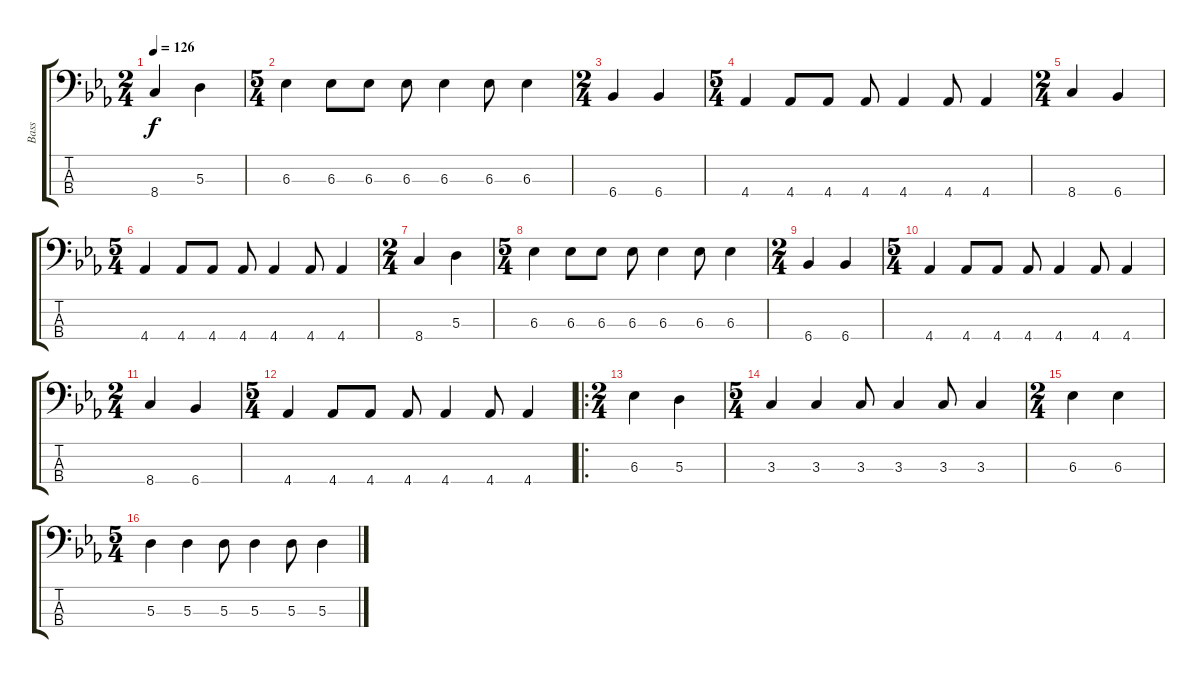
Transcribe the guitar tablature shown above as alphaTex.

\track ("Bass" "Bass") {instrument electricbassfinger}
\staff {score tabs}
\tuning (G2 D2 A1 E1) {hide}
\ts (2 4)
\tempo 126
\clef f4
\ks eb
8.4.4{dy f} 5.3.4 |
\ts (5 4)
6.3.4 6.3.8 6.3.8 6.3.8 6.3.4 6.3.8 6.3.4 |
\ts (2 4)
6.4.4 6.4.4 |
\ts (5 4)
4.4.4 4.4.8 4.4.8 4.4.8 4.4.4 4.4.8 4.4.4 |
\ts (2 4)
8.4.4 6.4.4 |
\ts (5 4)
4.4.4 4.4.8 4.4.8 4.4.8 4.4.4 4.4.8 4.4.4 |
\ts (2 4)
8.4.4 5.3.4 |
\ts (5 4)
6.3.4 6.3.8 6.3.8 6.3.8 6.3.4 6.3.8 6.3.4 |
\ts (2 4)
6.4.4 6.4.4 |
\ts (5 4)
4.4.4 4.4.8 4.4.8 4.4.8 4.4.4 4.4.8 4.4.4 |
\ts (2 4)
8.4.4 6.4.4 |
\ts (5 4)
4.4.4 4.4.8 4.4.8 4.4.8 4.4.4 4.4.8 4.4.4 |
\ro
\ts (2 4)
6.3.4 5.3.4 |
\ts (5 4)
3.3.4 3.3.4 3.3.8 3.3.4 3.3.8 3.3.4 |
\ts (2 4)
6.3.4 6.3.4 |
\ts (5 4)
5.3.4 5.3.4 5.3.8 5.3.4 5.3.8 5.3.4
